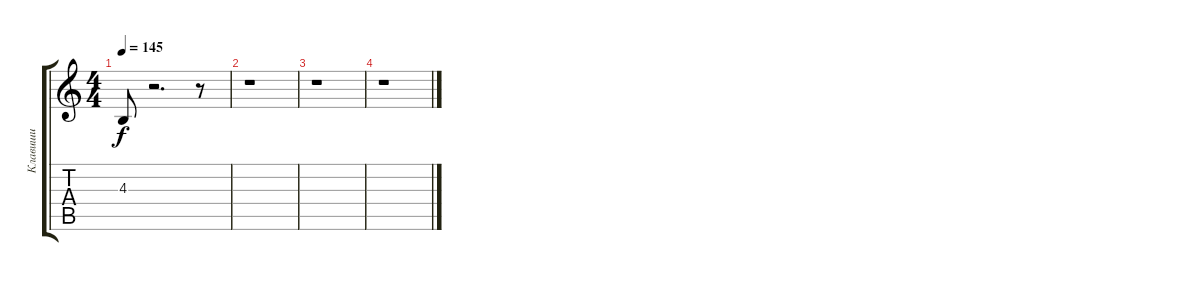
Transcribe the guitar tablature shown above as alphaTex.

\track ("Клавиши" "Клавиши") {instrument kalimba}
\staff {score tabs}
\tuning (E4 B3 G3 D3 A2 E2) {hide}
\ts (4 4)
\tempo 145
\clef g2
\ks c
4.3.8{dy f} r.2{d} r.8 |
r.1 |
r.1 |
r.1
